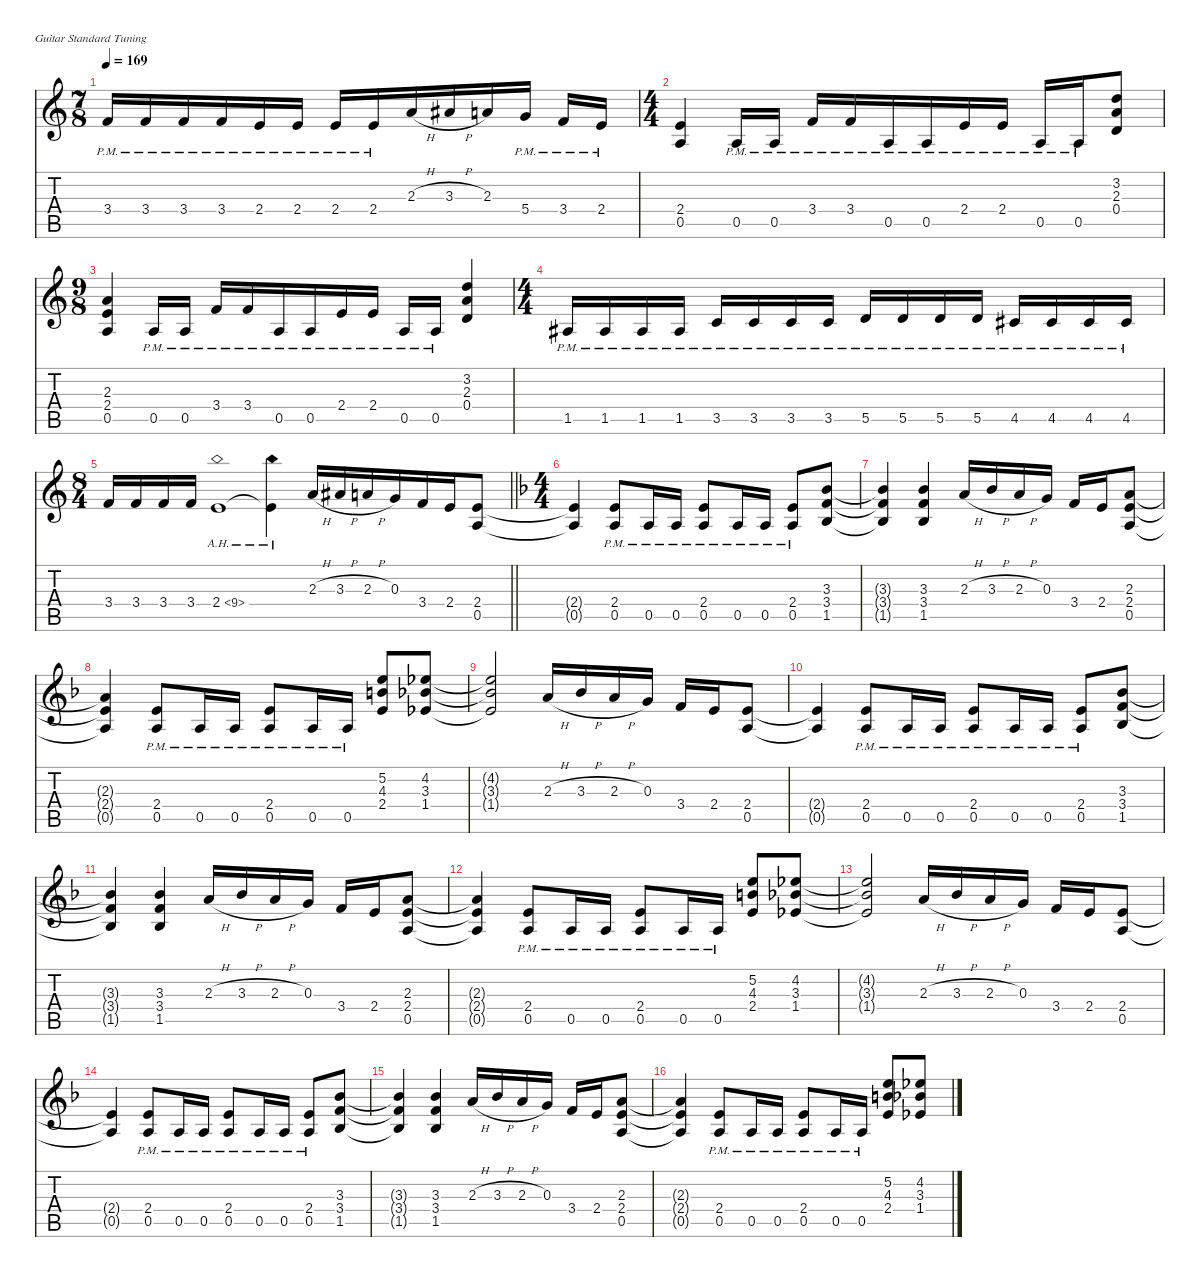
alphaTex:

\defaultSystemsLayout 4
\hideDynamics
\bracketExtendMode nobrackets
\singleTrackTrackNamePolicy hidden
\multiTrackTrackNamePolicy hidden
\otherSystemsTrackNameOrientation horizontal
\track ("Guit 1" "dist.guit.") {defaultSystemsLayout 4 mute instrument distortionguitar}
\staff {score tabs}
\tuning (E4 B3 G3 D3 A2 E2)
\ts (7 8)
\beaming (8 3 3 3)
\tempo 169
\clef g2
\ks c
3.4{pm}.16{dy f beam Up} 3.4{pm}.16{beam Up} 3.4{pm}.16{beam Up} 3.4{pm}.16{beam Up} 2.4{pm}.16{beam Up} 2.4{pm}.16{beam Up} 2.4{pm}.16{beam Up} 2.4{pm}.16{beam Up} 2.3{h}.16{beam Up} 3.3{h acc #}.16{beam Up} 2.3.16{beam Up} 5.4{pm}.16{beam Up} 3.4{pm}.16{beam Up} 2.4{pm}.16{beam Up} |
\ts (4 4)
\beaming (8 3 3 3)
(2.4 0.5).4{beam Up} 0.5{pm}.16{beam Up} 0.5{pm}.16{beam Up} 3.4{pm}.16{beam Up} 3.4{pm}.16{beam Up} 0.5{pm}.16{beam Up} 0.5{pm}.16{beam Up} 2.4{pm}.16{beam Up} 2.4{pm}.16{beam Up} 0.5{pm}.16{beam Up} 0.5{pm}.16{beam Up} (0.4 3.2 2.3).8{beam Up} |
\ts (9 8)
\beaming (8 3 3 3)
(2.3 2.4 0.5).4{beam Up} 0.5{pm}.16{beam Up} 0.5{pm}.16{beam Up} 3.4{pm}.16{beam Up} 3.4{pm}.16{beam Up} 0.5{pm}.16{beam Up} 0.5{pm}.16{beam Up} 2.4{pm}.16{beam Up} 2.4{pm}.16{beam Up} 0.5{pm}.16{beam Up} 0.5{pm}.16{beam Up} (3.2 2.3 0.4).4{beam Up} |
\ts (4 4)
\beaming (8 2 2 2 2)
1.5{pm acc #}.16{beam Up} 1.5{pm acc #}.16{beam Up} 1.5{pm acc #}.16{beam Up} 1.5{pm acc #}.16{beam Up} 3.5{pm}.16{beam Up} 3.5{pm}.16{beam Up} 3.5{pm}.16{beam Up} 3.5{pm}.16{beam Up} 5.5{pm}.16{beam Up} 5.5{pm}.16{beam Up} 5.5{pm}.16{beam Up} 5.5{pm}.16{beam Up} 4.5{pm acc #}.16{beam Up} 4.5{pm acc #}.16{beam Up} 4.5{pm acc #}.16{beam Up} 4.5{pm acc #}.16{beam Up} |
\ts (8 4)
\beaming (8 4 4 4 4)
\barLineRight lightlight
3.4.16{beam Up} 3.4.16{beam Up} 3.4.16{beam Up} 3.4.16{beam Up} 2.4{ah 7}.1{beam Down} 2.4{ah 7 t}.4{beam Down} 2.3{h}.16{beam Up} 3.3{h acc #}.16{beam Up} 2.3{h}.16{beam Up} 0.3.16{beam Up} 3.4.16{beam Up} 2.4.16{beam Up} (2.4 0.5).8{beam Up} |
\ts (4 4)
\beaming (8 2 2 2 2)
\ks f
(2.4{t acc forcenatural} 0.5{t acc forcenatural}).4{beam Up} (2.4{pm acc forcenatural} 0.5{pm acc forcenatural}).8{beam Up} 0.5{pm acc forcenatural}.16{beam Up} 0.5{pm acc forcenatural}.16{beam Up} (2.4{pm acc forcenatural} 0.5{pm acc forcenatural}).8{beam Up} 0.5{pm acc forcenatural}.16{beam Up} 0.5{pm acc forcenatural}.16{beam Up} (2.4{pm acc forcenatural} 0.5{pm acc forcenatural}).8{beam Up} (3.3{acc b} 3.4{acc forcenatural} 1.5{acc b}).8{beam Up} |
(3.3{t acc b} 3.4{t acc forcenatural} 1.5{t acc b}).4{beam Up} (3.3{acc b} 3.4{acc forcenatural} 1.5{acc b}).4{beam Up} 2.3{h acc forcenatural}.16{beam Up} 3.3{h acc b}.16{beam Up} 2.3{h acc forcenatural}.16{beam Up} 0.3{acc forcenatural}.16{beam Up} 3.4{acc forcenatural}.16{beam Up} 2.4{acc forcenatural}.16{beam Up} (2.3{acc forcenatural} 2.4{acc forcenatural} 0.5{acc forcenatural}).8{beam Up} |
(2.3{t acc forcenatural} 2.4{t acc forcenatural} 0.5{t acc forcenatural}).4{beam Up} (2.4{pm acc forcenatural} 0.5{pm acc forcenatural}).8{beam Up} 0.5{pm acc forcenatural}.16{beam Up} 0.5{pm acc forcenatural}.16{beam Up} (2.4{pm acc forcenatural} 0.5{pm acc forcenatural}).8{beam Up} 0.5{pm acc forcenatural}.16{beam Up} 0.5{pm acc forcenatural}.16{beam Up} (5.2{acc forcenatural} 4.3{acc forcenatural} 2.4{acc forcenatural}).8{beam Up} (4.2{acc b} 3.3{acc b} 1.4{acc b}).8{beam Up} |
(4.2{t acc b} 3.3{t acc b} 1.4{t acc b}).2{beam Up} 2.3{h acc forcenatural}.16{beam Up} 3.3{h acc b}.16{beam Up} 2.3{h acc forcenatural}.16{beam Up} 0.3{acc forcenatural}.16{beam Up} 3.4{acc forcenatural}.16{beam Up} 2.4{acc forcenatural}.16{beam Up} (2.4{acc forcenatural} 0.5{acc forcenatural}).8{beam Up} |
(2.4{t acc forcenatural} 0.5{t acc forcenatural}).4{beam Up} (2.4{pm acc forcenatural} 0.5{pm acc forcenatural}).8{beam Up} 0.5{pm acc forcenatural}.16{beam Up} 0.5{pm acc forcenatural}.16{beam Up} (2.4{pm acc forcenatural} 0.5{pm acc forcenatural}).8{beam Up} 0.5{pm acc forcenatural}.16{beam Up} 0.5{pm acc forcenatural}.16{beam Up} (2.4{pm acc forcenatural} 0.5{pm acc forcenatural}).8{beam Up} (3.3{acc b} 3.4{acc forcenatural} 1.5{acc b}).8{beam Up} |
(3.3{t acc b} 3.4{t acc forcenatural} 1.5{t acc b}).4{beam Up} (3.3{acc b} 3.4{acc forcenatural} 1.5{acc b}).4{beam Up} 2.3{h acc forcenatural}.16{beam Up} 3.3{h acc b}.16{beam Up} 2.3{h acc forcenatural}.16{beam Up} 0.3{acc forcenatural}.16{beam Up} 3.4{acc forcenatural}.16{beam Up} 2.4{acc forcenatural}.16{beam Up} (2.3{acc forcenatural} 2.4{acc forcenatural} 0.5{acc forcenatural}).8{beam Up} |
(2.3{t acc forcenatural} 2.4{t acc forcenatural} 0.5{t acc forcenatural}).4{beam Up} (2.4{pm acc forcenatural} 0.5{pm acc forcenatural}).8{beam Up} 0.5{pm acc forcenatural}.16{beam Up} 0.5{pm acc forcenatural}.16{beam Up} (2.4{pm acc forcenatural} 0.5{pm acc forcenatural}).8{beam Up} 0.5{pm acc forcenatural}.16{beam Up} 0.5{pm acc forcenatural}.16{beam Up} (5.2{acc forcenatural} 4.3{acc forcenatural} 2.4{acc forcenatural}).8{beam Up} (4.2{acc b} 3.3{acc b} 1.4{acc b}).8{beam Up} |
(4.2{t acc b} 3.3{t acc b} 1.4{t acc b}).2{beam Up} 2.3{h acc forcenatural}.16{beam Up} 3.3{h acc b}.16{beam Up} 2.3{h acc forcenatural}.16{beam Up} 0.3{acc forcenatural}.16{beam Up} 3.4{acc forcenatural}.16{beam Up} 2.4{acc forcenatural}.16{beam Up} (2.4{acc forcenatural} 0.5{acc forcenatural}).8{beam Up} |
(2.4{t acc forcenatural} 0.5{t acc forcenatural}).4{beam Up} (2.4{pm acc forcenatural} 0.5{pm acc forcenatural}).8{beam Up} 0.5{pm acc forcenatural}.16{beam Up} 0.5{pm acc forcenatural}.16{beam Up} (2.4{pm acc forcenatural} 0.5{pm acc forcenatural}).8{beam Up} 0.5{pm acc forcenatural}.16{beam Up} 0.5{pm acc forcenatural}.16{beam Up} (2.4{pm acc forcenatural} 0.5{pm acc forcenatural}).8{beam Up} (3.3{acc b} 3.4{acc forcenatural} 1.5{acc b}).8{beam Up} |
(3.3{t acc b} 3.4{t acc forcenatural} 1.5{t acc b}).4{beam Up} (3.3{acc b} 3.4{acc forcenatural} 1.5{acc b}).4{beam Up} 2.3{h acc forcenatural}.16{beam Up} 3.3{h acc b}.16{beam Up} 2.3{h acc forcenatural}.16{beam Up} 0.3{acc forcenatural}.16{beam Up} 3.4{acc forcenatural}.16{beam Up} 2.4{acc forcenatural}.16{beam Up} (2.3{acc forcenatural} 2.4{acc forcenatural} 0.5{acc forcenatural}).8{beam Up} |
(2.3{t acc forcenatural} 2.4{t acc forcenatural} 0.5{t acc forcenatural}).4{beam Up} (2.4{pm acc forcenatural} 0.5{pm acc forcenatural}).8{beam Up} 0.5{pm acc forcenatural}.16{beam Up} 0.5{pm acc forcenatural}.16{beam Up} (2.4{pm acc forcenatural} 0.5{pm acc forcenatural}).8{beam Up} 0.5{pm acc forcenatural}.16{beam Up} 0.5{pm acc forcenatural}.16{beam Up} (5.2{acc forcenatural} 4.3{acc forcenatural} 2.4{acc forcenatural}).8{beam Up} (4.2{acc b} 3.3{acc b} 1.4{acc b}).8{beam Up}
